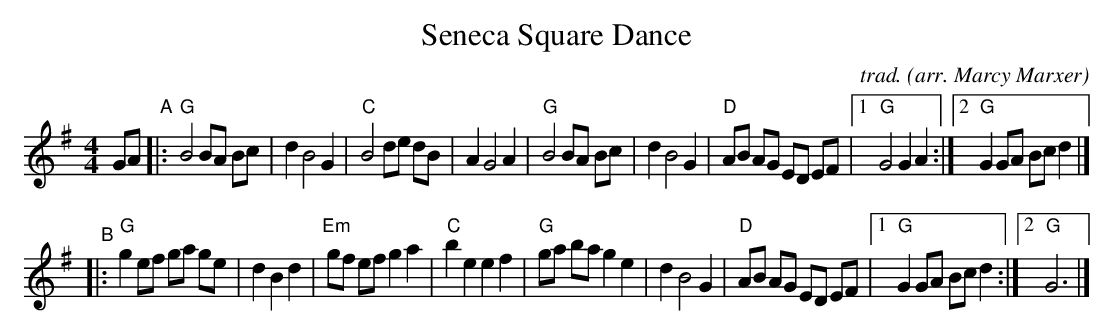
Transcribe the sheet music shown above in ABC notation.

X:1
T: Seneca Square Dance
C: trad.
O: arr. Marcy Marxer
M: 4/4
L: 1/8
K: G
GA "^A"|: "G"B4 BA Bc | d2 B4 G2 | "C"B4 de dB | A2 G4 A2 | "G"B4 BA Bc | d2 B4 G2 | "D"AB AG ED EF |[1 "G"G4 G2A2 :|[2 "G"G2 GA Bc d2 |]
"^B"|: "G"g2 ef ga ge | d2 B2 d2 | "Em"gf ef g2 a2 | "C"b2 e2 e2 f2 | "G"ga ba g2 e2 | d2 B4 G2 | "D"AB AG ED EF |[1 "G"G2 GA Bc d2 :|[2 "G"G6 |]
